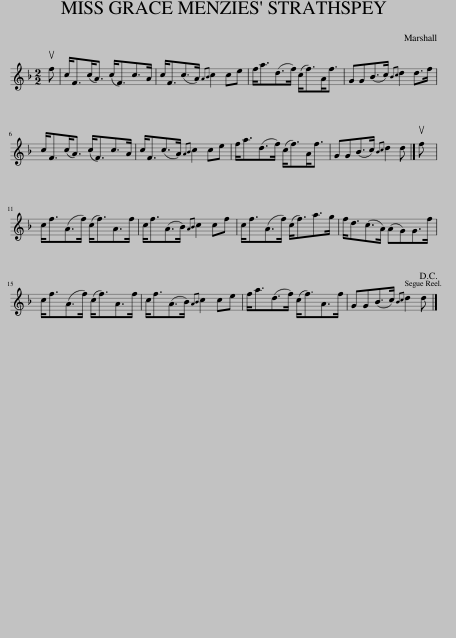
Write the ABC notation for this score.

X:1
L:1/8
M:2/2
I:linebreak $
K:F
V:1 treble
V:1
 uf | c<F(c<A) (c<F)c>A | c<F(c>A){AB} c2 ce | f<a(d>f) (c<f)A<f | GG(B>c){Bc} d2 d>f |$ %5
 c<F(c<A) (c<F)c>A | c<F(c>A){AB} c2 ce | f<a(d>f) (c<f)A<f | GG(B>c){Bc} d2 d |] uf |$ %10
 c<f(A>f) (c<f)A>f | c<f(A>B){AB} c2 cf | c<f(A>f) (c<f)a>g | f<d(c>A) (AG)G>f |$ c<f(A>f) (c<f)A>f | %15
 c<f(A>B){AB} c2 ce | f<a(d>f) (c<f)A>f | GG(B>c){Bc} d2 d!D.C.! |] %18
